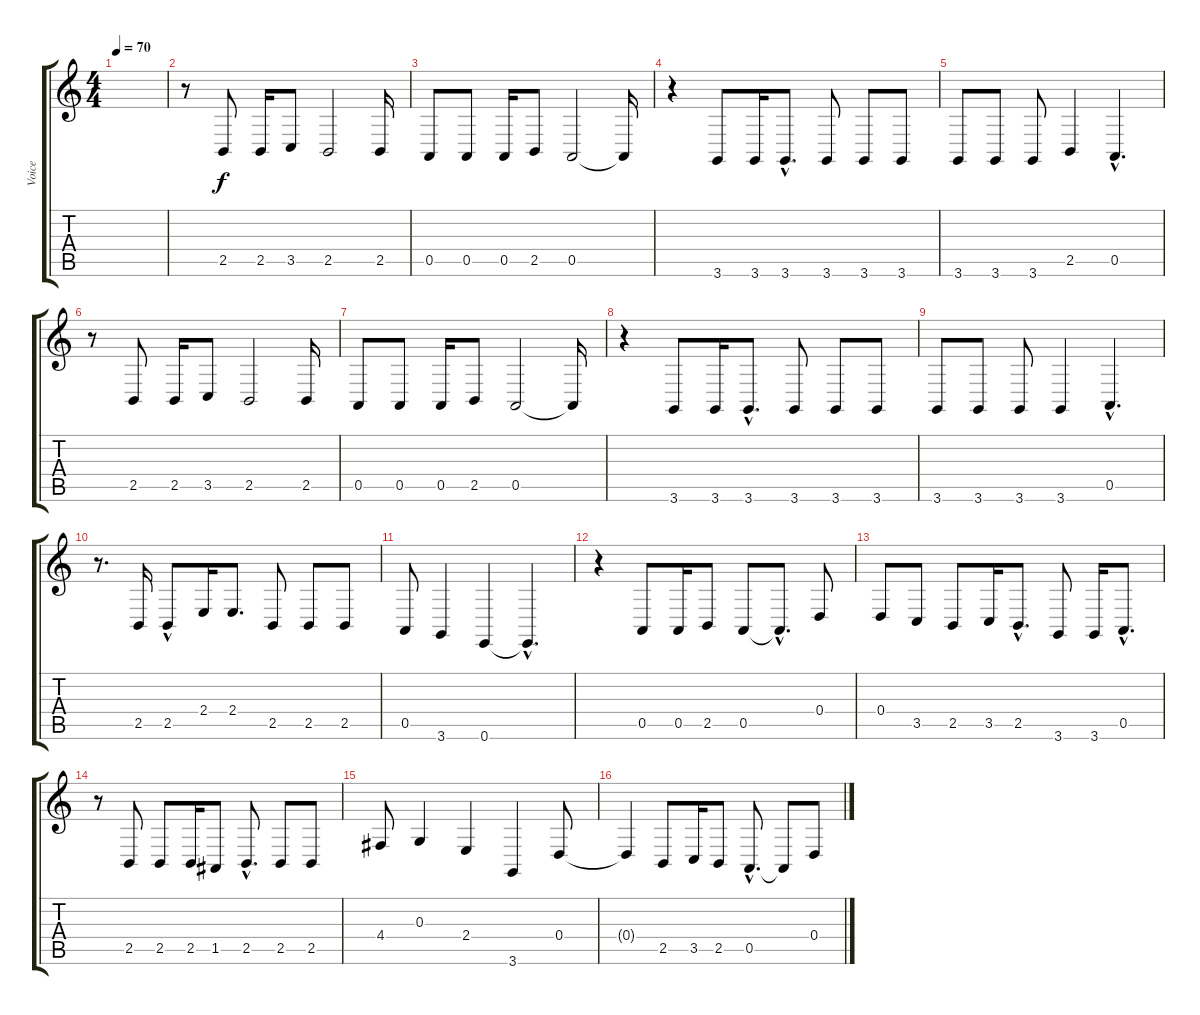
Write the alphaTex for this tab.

\track ("Voice" "Voice") {instrument lead1square}
\staff {score tabs}
\tuning (E4 B3 G3 D3 A2 E2) {hide}
\ts (4 4)
\tempo 70
\clef g2
\ks c
|
r.8 2.5.8 2.5.16 3.5.8 2.5.2 2.5.16 |
0.5.8 0.5.8 0.5.16 2.5.8 0.5.2 0.5{t}.16 |
r.4 3.6.8 3.6.16 3.6{hac}.8{d} 3.6.8 3.6.8 3.6.8 |
3.6.8 3.6.8 3.6.8 2.5.4 0.5{hac}.4{d} |
r.8 2.5.8 2.5.16 3.5.8 2.5.2 2.5.16 |
0.5.8 0.5.8 0.5.16 2.5.8 0.5.2 0.5{t}.16 |
r.4 3.6.8 3.6.16 3.6{hac}.8{d} 3.6.8 3.6.8 3.6.8 |
3.6.8 3.6.8 3.6.8 3.6.4 0.5{hac}.4{d} |
r.8{d} 2.5.16 2.5{hac}.8 2.4.16 2.4.8{d} 2.5.8 2.5.8 2.5.8 |
0.5.8 3.6.4 0.6.4 0.6{hac t}.4{d} |
r.4 0.5.8 0.5.16 2.5.8 0.5.8 0.5{hac t}.8{d} 0.4.8 |
0.4.8 3.5.8 2.5.8 3.5.16 2.5{hac}.8{d} 3.6.8 3.6.16 0.5{hac}.8{d} |
r.8 2.5.8 2.5.8 2.5.16 1.5.8 2.5{hac}.8{d} 2.5.8 2.5.8 |
4.4.8 0.3.4 2.4.4 3.6.4 0.4.8 |
0.4{t}.4 2.5.8 3.5.16 2.5.8 0.5{hac}.8{d} 0.5{t}.8 0.4.8
